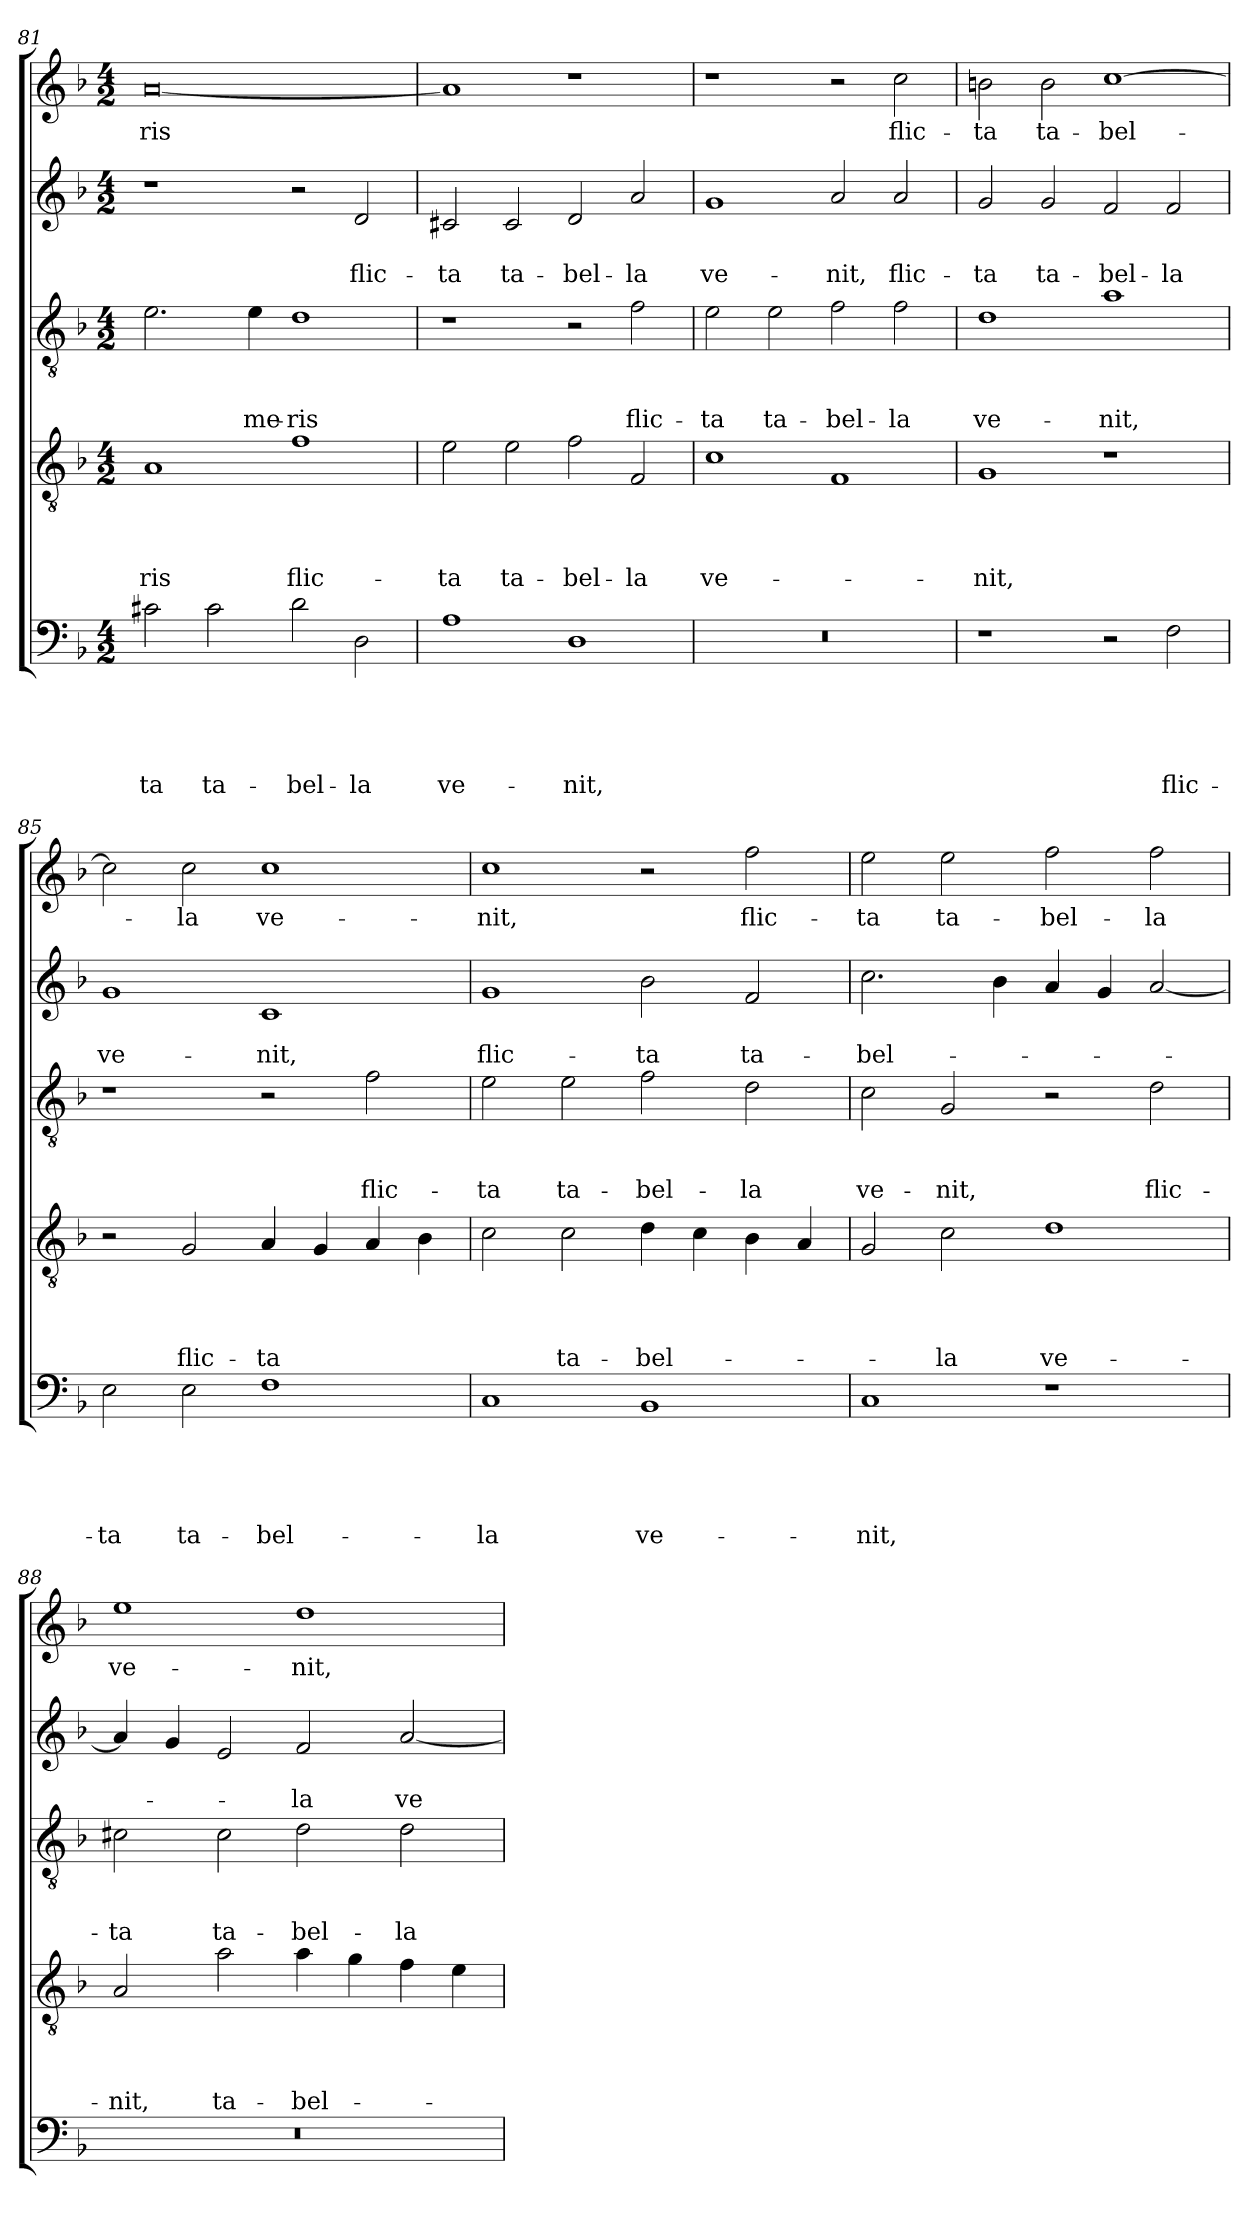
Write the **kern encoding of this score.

**kern	**text	**text	**text	**text	**text	**kern	**text	**text	**text	**text	**kern	**text	**text	**text	**kern	**text	**text	**kern	**text
*part5	*part5	*part5	*part5	*part5	*part5	*part4	*part4	*part4	*part4	*part4	*part3	*part3	*part3	*part3	*part2	*part2	*part2	*part1	*part1
*staff5	*staff5	*staff5	*staff5	*staff5	*staff5	*staff4	*staff4	*staff4	*staff4	*staff4	*staff3	*staff3	*staff3	*staff3	*staff2	*staff2	*staff2	*staff1	*staff1
*clefF4	*	*	*	*	*	*clefGv2	*	*	*	*	*clefGv2	*	*	*	*clefG2	*	*	*clefG2	*
*k[b-]	*	*	*	*	*	*k[b-]	*	*	*	*	*k[b-]	*	*	*	*k[b-]	*	*	*k[b-]	*
*F:	*	*	*	*	*	*F:	*	*	*	*	*F:	*	*	*	*F:	*	*	*F:	*
*M4/2	*	*	*	*	*	*M4/2	*	*	*	*	*M4/2	*	*	*	*M4/2	*	*	*M4/2	*
=81	=81	=81	=81	=81	=81	=81	=81	=81	=81	=81	=81	=81	=81	=81	=81	=81	=81	=81	=81
!	!	!	!	!	!LO:LY:b	!	!	!	!	!LO:LY:b	!	!	!	!	!	!	!	!	!LO:LY:b
2c#X\	.	.	.	.	-ta	1A	.	.	.	-ris	2.e\	.	.	.	1r	.	.	[0a	-ris
!	!	!	!	!	!LO:LY:b	!	!	!	!	!	!	!	!	!	!	!	!	!	!
2c#\	.	.	.	.	ta-	.	.	.	.	.	.	.	.	.	.	.	.	.	.
!	!	!	!	!	!	!	!	!	!	!	!	!	!	!LO:LY:b	!	!	!	!	!
.	.	.	.	.	.	.	.	.	.	.	4e\	.	.	-me-	.	.	.	.	.
!	!	!	!	!	!LO:LY:b	!	!	!	!	!LO:LY:b	!	!	!	!LO:LY:b	!	!	!	!	!
2d\	.	.	.	.	-bel-	1f	.	.	.	flic-	1d	.	.	-ris	2r	.	.	.	.
!	!	!	!	!	!LO:LY:b	!	!	!	!	!	!	!	!	!	!	!	!LO:LY:b	!	!
2D\	.	.	.	.	-la	.	.	.	.	.	.	.	.	.	2d/	.	flic-	.	.
=82	=82	=82	=82	=82	=82	=82	=82	=82	=82	=82	=82	=82	=82	=82	=82	=82	=82	=82	=82
!	!	!	!	!	!LO:LY:b	!	!	!	!	!LO:LY:b	!	!	!	!	!	!	!LO:LY:b	!	!
1A	.	.	.	.	ve-	2e\	.	.	.	-ta	1r	.	.	.	2c#X/	.	-ta	1a]	.
!	!	!	!	!	!	!	!	!	!	!LO:LY:b	!	!	!	!	!	!	!LO:LY:b	!	!
.	.	.	.	.	.	2e\	.	.	.	ta-	.	.	.	.	2c#/	.	ta-	.	.
!	!	!	!	!	!LO:LY:b	!	!	!	!	!LO:LY:b	!	!	!	!	!	!	!LO:LY:b	!	!
1D	.	.	.	.	-nit,	2f\	.	.	.	-bel-	2r	.	.	.	2d/	.	-bel-	1r	.
!	!	!	!	!	!	!	!	!	!	!LO:LY:b	!	!	!	!LO:LY:b	!	!	!LO:LY:b	!	!
.	.	.	.	.	.	2F/	.	.	.	-la	2f\	.	.	flic-	2a/	.	-la	.	.
=83	=83	=83	=83	=83	=83	=83	=83	=83	=83	=83	=83	=83	=83	=83	=83	=83	=83	=83	=83
!	!	!	!	!	!	!	!	!	!	!LO:LY:b	!	!	!	!LO:LY:b	!	!	!LO:LY:b	!	!
0r	.	.	.	.	.	1c	.	.	.	ve-	2e\	.	.	-ta	1g	.	ve-	1r	.
!	!	!	!	!	!	!	!	!	!	!	!	!	!	!LO:LY:b	!	!	!	!	!
.	.	.	.	.	.	.	.	.	.	.	2e\	.	.	ta-	.	.	.	.	.
!	!	!	!	!	!	!	!	!	!	!	!	!	!	!LO:LY:b	!	!	!LO:LY:b	!	!
.	.	.	.	.	.	1F	.	.	.	.	2f\	.	.	-bel-	2a/	.	-nit,	2r	.
!	!	!	!	!	!	!	!	!	!	!	!	!	!	!LO:LY:b	!	!	!LO:LY:b	!	!LO:LY:b
.	.	.	.	.	.	.	.	.	.	.	2f\	.	.	-la	2a/	.	flic-	2cc\	flic-
=84	=84	=84	=84	=84	=84	=84	=84	=84	=84	=84	=84	=84	=84	=84	=84	=84	=84	=84	=84
!	!	!	!	!	!	!	!	!	!	!LO:LY:b	!	!	!	!LO:LY:b	!	!	!LO:LY:b	!	!LO:LY:b
1r	.	.	.	.	.	1G	.	.	.	-nit,	1d	.	.	ve-	2g/	.	-ta	2bn\	-ta
!	!	!	!	!	!	!	!	!	!	!	!	!	!	!	!	!	!LO:LY:b	!	!LO:LY:b
.	.	.	.	.	.	.	.	.	.	.	.	.	.	.	2g/	.	ta-	2b\	ta-
!	!	!	!	!	!	!	!	!	!	!	!	!	!	!LO:LY:b	!	!	!LO:LY:b	!	!LO:LY:b
2r	.	.	.	.	.	1r	.	.	.	.	1a	.	.	-nit,	2f/	.	-bel-	[1cc	-bel-
!	!	!	!	!	!LO:LY:b	!	!	!	!	!	!	!	!	!	!	!	!LO:LY:b	!	!
2F\	.	.	.	.	flic-	.	.	.	.	.	.	.	.	.	2f/	.	-la	.	.
!!LO:LB:g=z
=85	=85	=85	=85	=85	=85	=85	=85	=85	=85	=85	=85	=85	=85	=85	=85	=85	=85	=85	=85
!	!	!	!	!	!LO:LY:b	!	!	!	!	!	!	!	!	!	!	!	!LO:LY:b	!	!
2E\	.	.	.	.	-ta	2r	.	.	.	.	1r	.	.	.	1g	.	ve-	2cc\]	.
!	!	!	!	!	!LO:LY:b	!	!	!	!	!LO:LY:b	!	!	!	!	!	!	!	!	!LO:LY:b
2E\	.	.	.	.	ta-	2G/	.	.	.	flic-	.	.	.	.	.	.	.	2cc\	-la
!	!	!	!	!	!LO:LY:b	!	!	!	!	!LO:LY:b	!	!	!	!	!	!	!LO:LY:b	!	!LO:LY:b
1F	.	.	.	.	-bel-	4A/	.	.	.	-ta	2r	.	.	.	1c	.	-nit,	1cc	ve-
.	.	.	.	.	.	4G/	.	.	.	.	.	.	.	.	.	.	.	.	.
!	!	!	!	!	!	!	!	!	!	!	!	!	!	!LO:LY:b	!	!	!	!	!
.	.	.	.	.	.	4A/	.	.	.	.	2f\	.	.	flic-	.	.	.	.	.
.	.	.	.	.	.	4B-\	.	.	.	.	.	.	.	.	.	.	.	.	.
=86	=86	=86	=86	=86	=86	=86	=86	=86	=86	=86	=86	=86	=86	=86	=86	=86	=86	=86	=86
!	!	!	!	!	!LO:LY:b	!	!	!	!	!	!	!	!	!LO:LY:b	!	!	!LO:LY:b	!	!LO:LY:b
1C	.	.	.	.	-la	2c\	.	.	.	.	2e\	.	.	-ta	1g	.	flic-	1cc	-nit,
!	!	!	!	!	!	!	!	!	!	!LO:LY:b	!	!	!	!LO:LY:b	!	!	!	!	!
.	.	.	.	.	.	2c\	.	.	.	ta-	2e\	.	.	ta-	.	.	.	.	.
!	!	!	!	!	!LO:LY:b	!	!	!	!	!LO:LY:b	!	!	!	!LO:LY:b	!	!	!LO:LY:b	!	!
1BB-	.	.	.	.	ve-	4d\	.	.	.	-bel-	2f\	.	.	-bel-	2b-\	.	-ta	2r	.
.	.	.	.	.	.	4c\	.	.	.	.	.	.	.	.	.	.	.	.	.
!	!	!	!	!	!	!	!	!	!	!	!	!	!	!LO:LY:b	!	!	!LO:LY:b	!	!LO:LY:b
.	.	.	.	.	.	4B-\	.	.	.	.	2d\	.	.	-la	2f/	.	ta-	2ff\	flic-
.	.	.	.	.	.	4A/	.	.	.	.	.	.	.	.	.	.	.	.	.
=87	=87	=87	=87	=87	=87	=87	=87	=87	=87	=87	=87	=87	=87	=87	=87	=87	=87	=87	=87
!	!	!	!	!	!LO:LY:b	!	!	!	!	!	!	!	!	!LO:LY:b	!	!	!LO:LY:b	!	!LO:LY:b
1C	.	.	.	.	-nit,	2G/	.	.	.	.	2c\	.	.	ve-	2.cc\	.	-bel-	2ee\	-ta
!	!	!	!	!	!	!	!	!	!	!LO:LY:b	!	!	!	!LO:LY:b	!	!	!	!	!LO:LY:b
.	.	.	.	.	.	2c\	.	.	.	-la	2G/	.	.	-nit,	.	.	.	2ee\	ta-
.	.	.	.	.	.	.	.	.	.	.	.	.	.	.	4b-\	.	.	.	.
!	!	!	!	!	!	!	!	!	!	!LO:LY:b	!	!	!	!	!	!	!	!	!LO:LY:b
1r	.	.	.	.	.	1d	.	.	.	ve-	2r	.	.	.	4a/	.	.	2ff\	-bel-
.	.	.	.	.	.	.	.	.	.	.	.	.	.	.	4g/	.	.	.	.
!	!	!	!	!	!	!	!	!	!	!	!	!	!	!LO:LY:b	!	!	!	!	!LO:LY:b
.	.	.	.	.	.	.	.	.	.	.	2d\	.	.	flic-	[2a/	.	.	2ff\	-la
=88	=88	=88	=88	=88	=88	=88	=88	=88	=88	=88	=88	=88	=88	=88	=88	=88	=88	=88	=88
!	!	!	!	!	!	!	!	!	!	!LO:LY:b	!	!	!	!LO:LY:b	!	!	!	!	!LO:LY:b
0r	.	.	.	.	.	2A/	.	.	.	-nit,	2c#X\	.	.	-ta	4a/]	.	.	1ee	ve-
.	.	.	.	.	.	.	.	.	.	.	.	.	.	.	4g/	.	.	.	.
!	!	!	!	!	!	!	!	!	!	!LO:LY:b	!	!	!	!LO:LY:b	!	!	!	!	!
.	.	.	.	.	.	2a\	.	.	.	ta-	2c#\	.	.	ta-	2e/	.	.	.	.
!	!	!	!	!	!	!	!	!	!	!LO:LY:b	!	!	!	!LO:LY:b	!	!	!LO:LY:b	!	!LO:LY:b
.	.	.	.	.	.	4a\	.	.	.	-bel-	2d\	.	.	-bel-	2f/	.	-la	1dd	-nit,
.	.	.	.	.	.	4g\	.	.	.	.	.	.	.	.	.	.	.	.	.
!	!	!	!	!	!	!	!	!	!	!	!	!	!	!LO:LY:b	!	!	!LO:LY:b	!	!
.	.	.	.	.	.	4f\	.	.	.	.	2d\	.	.	-la	[2a/	.	ve-	.	.
.	.	.	.	.	.	4e\	.	.	.	.	.	.	.	.	.	.	.	.	.
=	=	=	=	=	=	=	=	=	=	=	=	=	=	=	=	=	=	=	=
*-	*-	*-	*-	*-	*-	*-	*-	*-	*-	*-	*-	*-	*-	*-	*-	*-	*-	*-	*-
